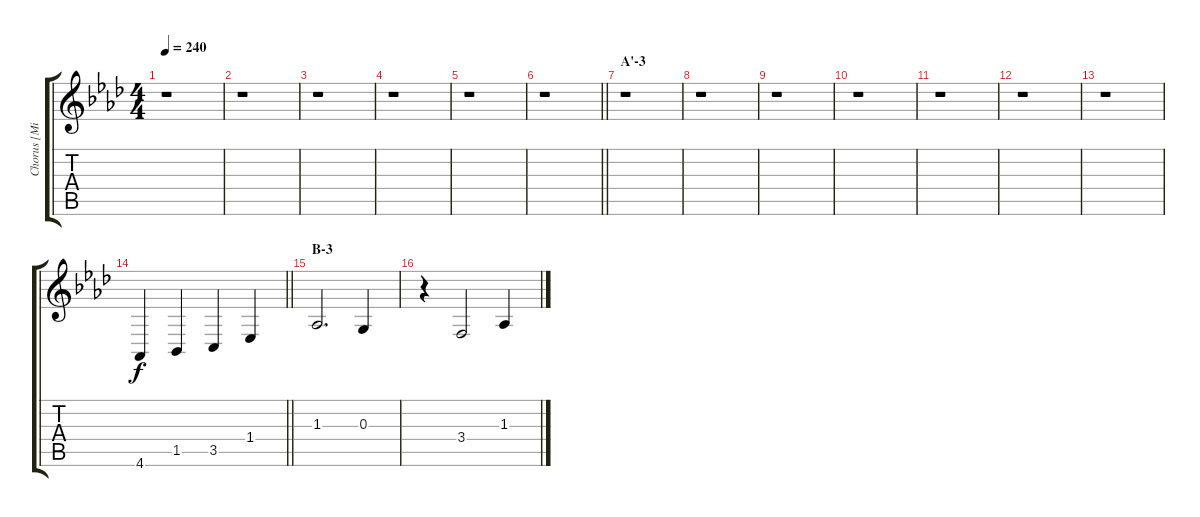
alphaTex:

\track ("Chorus [Mio]" "Chorus [Mi") {instrument violin}
\staff {score tabs}
\tuning (E4 B3 G3 D3 A2 E2) {hide}
\ts (4 4)
\tempo 240
\clef g2
\ks ab
r.1{dy f} |
r.1 |
r.1 |
r.1 |
r.1 |
\barLineRight lightlight
r.1 |
\section ("" "A'-3")
r.1 |
r.1 |
r.1 |
r.1 |
r.1 |
r.1 |
r.1 |
\barLineRight lightlight
4.6.4 1.5.4 3.5.4 1.4.4 |
\section ("" "B-3")
1.3.2{d} 0.3.4 |
r.4 3.4.2 1.3.4
